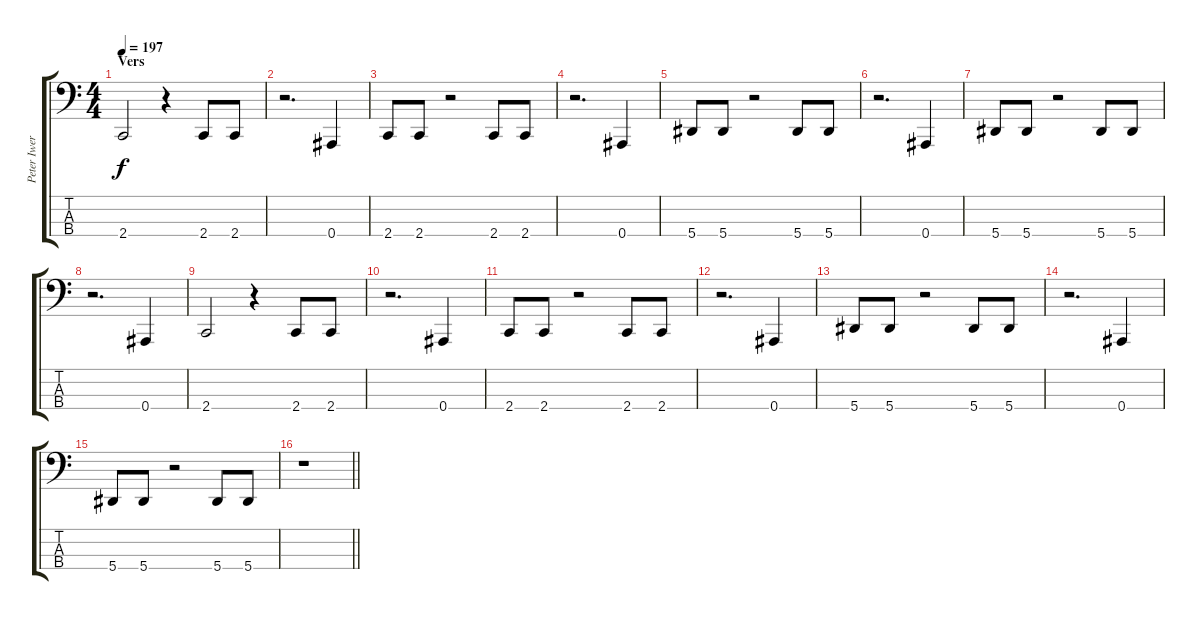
\track ("Peter Iwers" "Peter Iwer") {instrument electricbassfinger}
\staff {score tabs}
\tuning (Eb2 Bb1 F1 Bb0) {hide}
\ts (4 4)
\section ("" "Vers")
\tempo 197
\clef f4
\ks c
2.4.2{dy f} r.4 2.4.8 2.4.8 |
r.2{d} 0.4.4 |
2.4.8 2.4.8 r.2 2.4.8 2.4.8 |
r.2{d} 0.4.4 |
5.4.8 5.4.8 r.2 5.4.8 5.4.8 |
r.2{d} 0.4.4 |
5.4.8 5.4.8 r.2 5.4.8 5.4.8 |
r.2{d} 0.4.4 |
2.4.2 r.4 2.4.8 2.4.8 |
r.2{d} 0.4.4 |
2.4.8 2.4.8 r.2 2.4.8 2.4.8 |
r.2{d} 0.4.4 |
5.4.8 5.4.8 r.2 5.4.8 5.4.8 |
r.2{d} 0.4.4 |
5.4.8 5.4.8 r.2 5.4.8 5.4.8 |
\barLineRight lightlight
r.1
